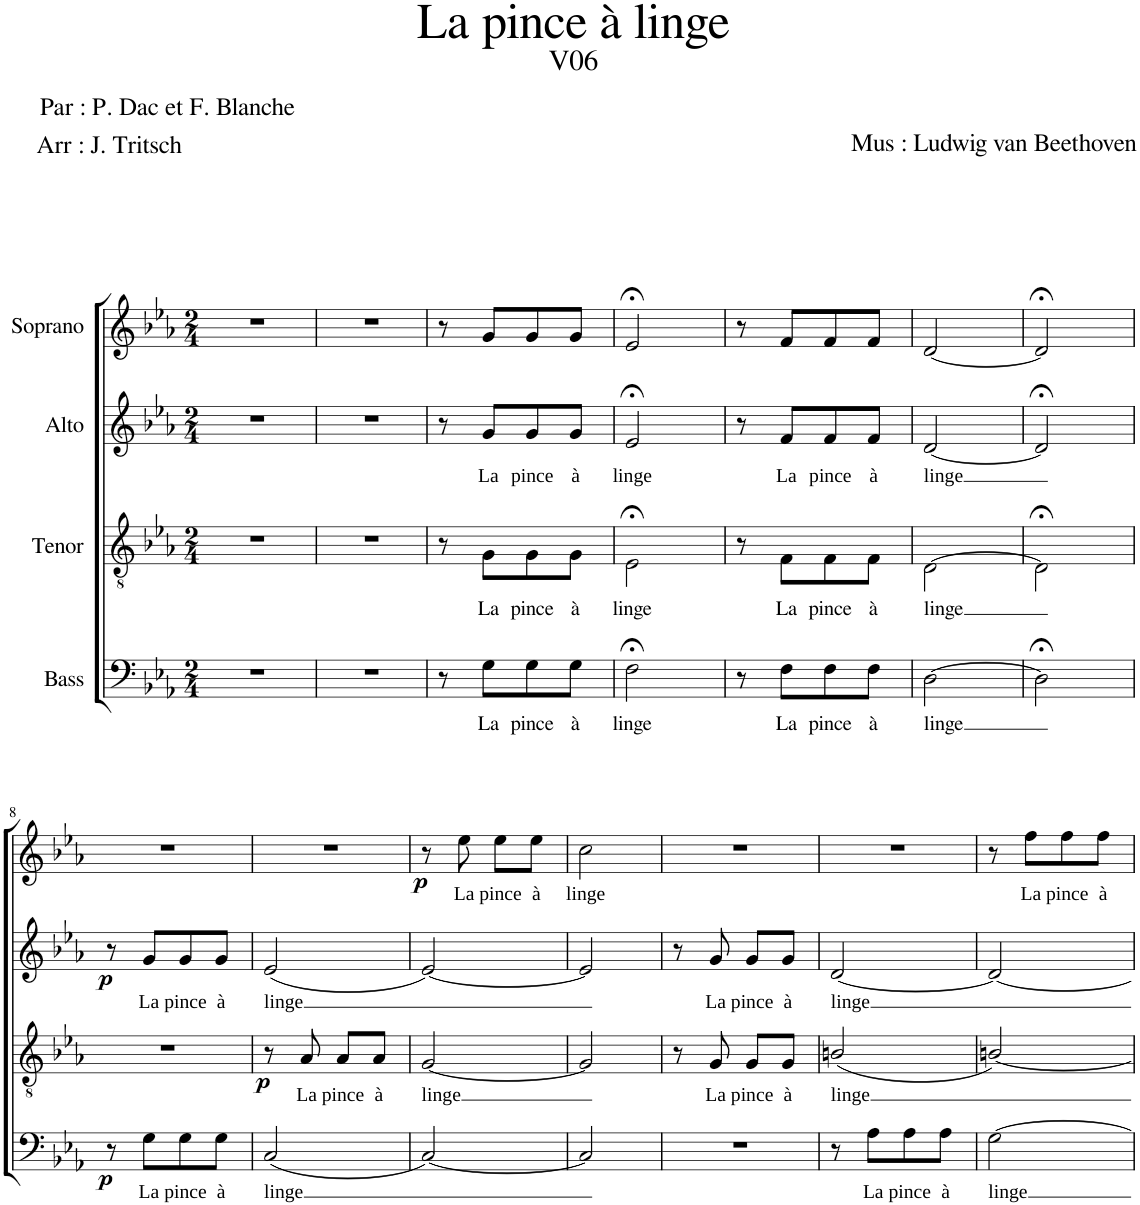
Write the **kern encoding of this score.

**kern	**text	**dynam	**kern	**text	**dynam	**kern	**text	**dynam	**kern	**text	**dynam
*part4	*part4	*part4	*part3	*part3	*part3	*part2	*part2	*part2	*part1	*part1	*part1
*staff4	*staff4	*staff4	*staff3	*staff3	*staff3	*staff2	*staff2	*staff2	*staff1	*staff1	*staff1
*I"Bass	*	*	*I"Tenor	*	*	*I"Alto	*	*	*I"Soprano	*	*
*clefF4	*	*	*clefGv2	*	*	*clefG2	*	*	*clefG2	*	*
*k[b-e-a-]	*	*	*k[b-e-a-]	*	*	*k[b-e-a-]	*	*	*k[b-e-a-]	*	*
*M2/4	*	*	*M2/4	*	*	*M2/4	*	*	*M2/4	*	*
=1	=1	=1	=1	=1	=1	=1	=1	=1	=1	=1	=1
2r	.	.	2r	.	.	2r	.	.	2r	.	.
=2	=2	=2	=2	=2	=2	=2	=2	=2	=2	=2	=2
2r	.	.	2r	.	.	2r	.	.	2r	.	.
=3	=3	=3	=3	=3	=3	=3	=3	=3	=3	=3	=3
8r	.	.	8r	.	.	8r	.	.	8r	.	.
!	!LO:LY:b	!	!	!LO:LY:b	!	!	!LO:LY:b	!	!	!	!
8G\L	La	.	8G\L	La	.	8g/L	La	.	8g/L	.	.
!	!LO:LY:b	!	!	!LO:LY:b	!	!	!LO:LY:b	!	!	!	!
8G\	pince	.	8G\	pince	.	8g/	pince	.	8g/	.	.
!	!LO:LY:b	!	!	!LO:LY:b	!	!	!LO:LY:b	!	!	!	!
8G\J	à	.	8G\J	à	.	8g/J	à	.	8g/J	.	.
=4	=4	=4	=4	=4	=4	=4	=4	=4	=4	=4	=4
!	!LO:LY:b	!	!	!LO:LY:b	!	!	!LO:LY:b	!	!	!	!
2F;<\	linge	.	2E-;<\	linge	.	2e-;</	linge	.	2e-;</	.	.
=5	=5	=5	=5	=5	=5	=5	=5	=5	=5	=5	=5
8r	.	.	8r	.	.	8r	.	.	8r	.	.
!	!LO:LY:b	!	!	!LO:LY:b	!	!	!LO:LY:b	!	!	!	!
8F\L	La	.	8F\L	La	.	8f/L	La	.	8f/L	.	.
!	!LO:LY:b	!	!	!LO:LY:b	!	!	!LO:LY:b	!	!	!	!
8F\	pince	.	8F\	pince	.	8f/	pince	.	8f/	.	.
!	!LO:LY:b	!	!	!LO:LY:b	!	!	!LO:LY:b	!	!	!	!
8F\J	à	.	8F\J	à	.	8f/J	à	.	8f/J	.	.
=6	=6	=6	=6	=6	=6	=6	=6	=6	=6	=6	=6
!	!LO:LY:b	!	!	!LO:LY:b	!	!	!LO:LY:b	!	!	!	!
[2D\	linge	.	[2D\	linge	.	[2d/	linge	.	[2d/	.	.
=7	=7	=7	=7	=7	=7	=7	=7	=7	=7	=7	=7
2D;<\]	.	.	2D;<\]	.	.	2d;</]	.	.	2d;</]	.	.
!!LO:LB:g=z
=8	=8	=8	=8	=8	=8	=8	=8	=8	=8	=8	=8
!	!	!LO:DY:b	!	!	!	!	!	!LO:DY:b	!	!	!
8r	.	p	2r	.	.	8r	.	p	2r	.	.
!	!LO:LY:b	!	!	!	!	!	!LO:LY:b	!	!	!	!
8G\L	La	.	.	.	.	8g/L	La	.	.	.	.
!	!LO:LY:b	!	!	!	!	!	!LO:LY:b	!	!	!	!
8G\	pince	.	.	.	.	8g/	pince	.	.	.	.
!	!LO:LY:b	!	!	!	!	!	!LO:LY:b	!	!	!	!
8G\J	à	.	.	.	.	8g/J	à	.	.	.	.
=9	=9	=9	=9	=9	=9	=9	=9	=9	=9	=9	=9
!	!LO:LY:b	!	!	!	!LO:DY:b	!	!LO:LY:b	!	!	!	!
(2C/	linge	.	8r	.	p	(2e-/	linge	.	2r	.	.
!	!	!	!	!LO:LY:b	!	!	!	!	!	!	!
.	.	.	8A-/	La	.	.	.	.	.	.	.
!	!	!	!	!LO:LY:b	!	!	!	!	!	!	!
.	.	.	8A-/L	pince	.	.	.	.	.	.	.
!	!	!	!	!LO:LY:b	!	!	!	!	!	!	!
.	.	.	8A-/J	à	.	.	.	.	.	.	.
=10	=10	=10	=10	=10	=10	=10	=10	=10	=10	=10	=10
!	!	!	!	!LO:LY:b	!	!	!	!	!	!	!LO:DY:b
[2C/)	.	.	[2G/	linge	.	[2e-/)	.	.	8r	.	p
!	!	!	!	!	!	!	!	!	!	!LO:LY:b	!
.	.	.	.	.	.	.	.	.	8ee-\	La	.
!	!	!	!	!	!	!	!	!	!	!LO:LY:b	!
.	.	.	.	.	.	.	.	.	8ee-\L	pince	.
!	!	!	!	!	!	!	!	!	!	!LO:LY:b	!
.	.	.	.	.	.	.	.	.	8ee-\J	à	.
=11	=11	=11	=11	=11	=11	=11	=11	=11	=11	=11	=11
!	!	!	!	!	!	!	!	!	!	!LO:LY:b	!
2C/]	.	.	2G/]	.	.	2e-/]	.	.	2cc\	linge	.
=12	=12	=12	=12	=12	=12	=12	=12	=12	=12	=12	=12
2r	.	.	8r	.	.	8r	.	.	2r	.	.
!	!	!	!	!LO:LY:b	!	!	!LO:LY:b	!	!	!	!
.	.	.	8G/	La	.	8g/	La	.	.	.	.
!	!	!	!	!LO:LY:b	!	!	!LO:LY:b	!	!	!	!
.	.	.	8G/L	pince	.	8g/L	pince	.	.	.	.
!	!	!	!	!LO:LY:b	!	!	!LO:LY:b	!	!	!	!
.	.	.	8G/J	à	.	8g/J	à	.	.	.	.
=13	=13	=13	=13	=13	=13	=13	=13	=13	=13	=13	=13
!	!	!	!	!LO:LY:b	!	!	!LO:LY:b	!	!	!	!
8r	.	.	(2Bn/	linge	.	[2d/	linge	.	2r	.	.
!	!LO:LY:b	!	!	!	!	!	!	!	!	!	!
8A-\L	La	.	.	.	.	.	.	.	.	.	.
!	!LO:LY:b	!	!	!	!	!	!	!	!	!	!
8A-\	pince	.	.	.	.	.	.	.	.	.	.
!	!LO:LY:b	!	!	!	!	!	!	!	!	!	!
8A-\J	à	.	.	.	.	.	.	.	.	.	.
=14	=14	=14	=14	=14	=14	=14	=14	=14	=14	=14	=14
!	!LO:LY:b	!	!	!	!	!	!	!	!	!	!
[2G\	linge	.	[2Bn/)	.	.	2d/_	.	.	8r	.	.
!	!	!	!	!	!	!	!	!	!	!LO:LY:b	!
.	.	.	.	.	.	.	.	.	8ff\L	La	.
!	!	!	!	!	!	!	!	!	!	!LO:LY:b	!
.	.	.	.	.	.	.	.	.	8ff\	pince	.
!	!	!	!	!	!	!	!	!	!	!LO:LY:b	!
.	.	.	.	.	.	.	.	.	8ff\J	à	.
=	=	=	=	=	=	=	=	=	=	=	=
*-	*-	*-	*-	*-	*-	*-	*-	*-	*-	*-	*-
